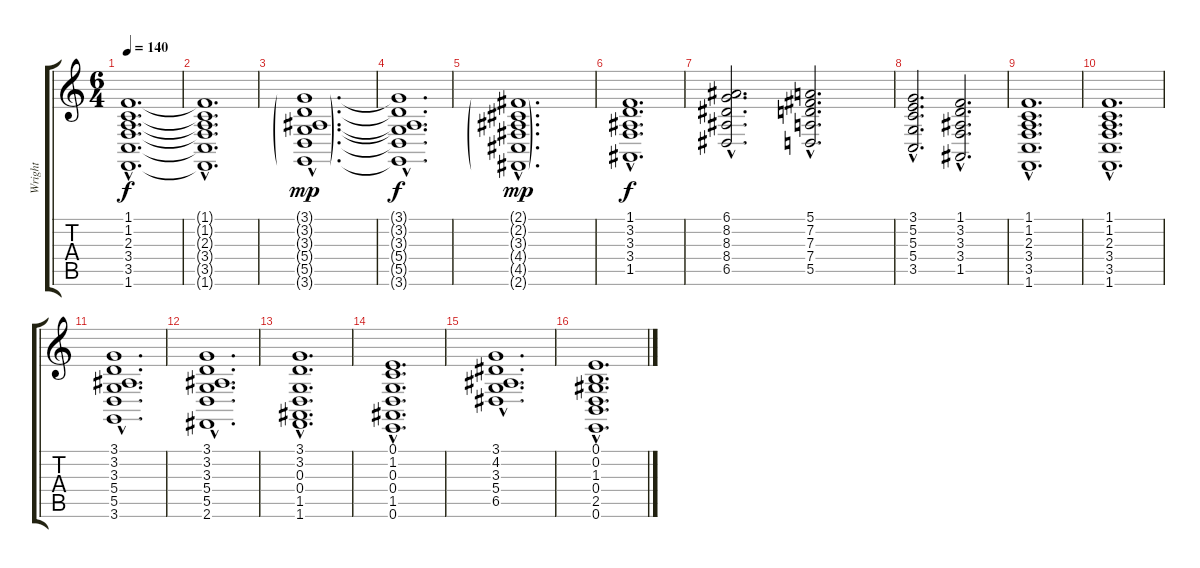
\track ("Wright" "Wright") {instrument drawbarorgan}
\staff {score tabs}
\tuning (E4 B3 G3 D3 A2 E2) {hide}
\ts (6 4)
\tempo 140
\clef g2
\ks c
(1.1{hac} 1.2{hac} 2.3{hac} 3.4{hac} 3.5{hac} 1.6{hac}).1{d dy f} |
(1.1{hac t} 1.2{hac t} 2.3{hac t} 3.4{hac t} 3.5{hac t} 1.6{hac t}).1{d} |
(3.1{g hac} 3.2{g hac} 3.3{g hac} 5.4{g hac} 5.5{g hac} 3.6{g hac}).1{d dy mp} |
(3.1{hac t} 3.2{hac t} 3.3{hac t} 5.4{hac t} 5.5{hac t} 3.6{hac t}).1{d dy f} |
(2.1{g hac} 2.2{g hac} 3.3{g hac} 4.4{g hac} 4.5{g hac} 2.6{g hac}).1{d dy mp} |
(1.1{hac} 3.2{hac} 3.3{hac} 3.4{hac} 1.5{hac}).1{d dy f} |
(6.1{hac} 8.2{hac} 8.3{hac} 8.4{hac} 6.5{hac}).2{d} (5.1{hac} 7.2{hac} 7.3{hac} 7.4{hac} 5.5{hac}).2{d} |
(3.1{hac} 5.2{hac} 5.3{hac} 5.4{hac} 3.5{hac}).2{d} (1.1{hac} 3.2{hac} 3.3{hac} 3.4{hac} 1.5{hac}).2{d} |
(1.1{hac} 1.2{hac} 2.3{hac} 3.4{hac} 3.5{hac} 1.6{hac}).1{d} |
(1.1{hac} 1.2{hac} 2.3{hac} 3.4{hac} 3.5{hac} 1.6{hac}).1{d} |
(3.1{hac} 3.2{hac} 3.3{hac} 5.4{hac} 5.5{hac} 3.6{hac}).1{d} |
(3.1{hac} 3.2{hac} 3.3{hac} 5.4{hac} 5.5{hac} 2.6{hac}).1{d} |
(3.1{hac} 3.2{hac} 0.3{hac} 0.4{hac} 1.5{hac} 1.6{hac}).1{d} |
(0.1{hac} 1.2{hac} 0.3{hac} 0.4{hac} 1.5{hac} 0.6{hac}).1{d} |
(3.1{hac} 4.2{hac} 3.3{hac} 5.4{hac} 6.5{hac}).1{d} |
(0.1{hac} 0.2{hac} 1.3{hac} 0.4{hac} 2.5{hac} 0.6{hac}).1{d}
